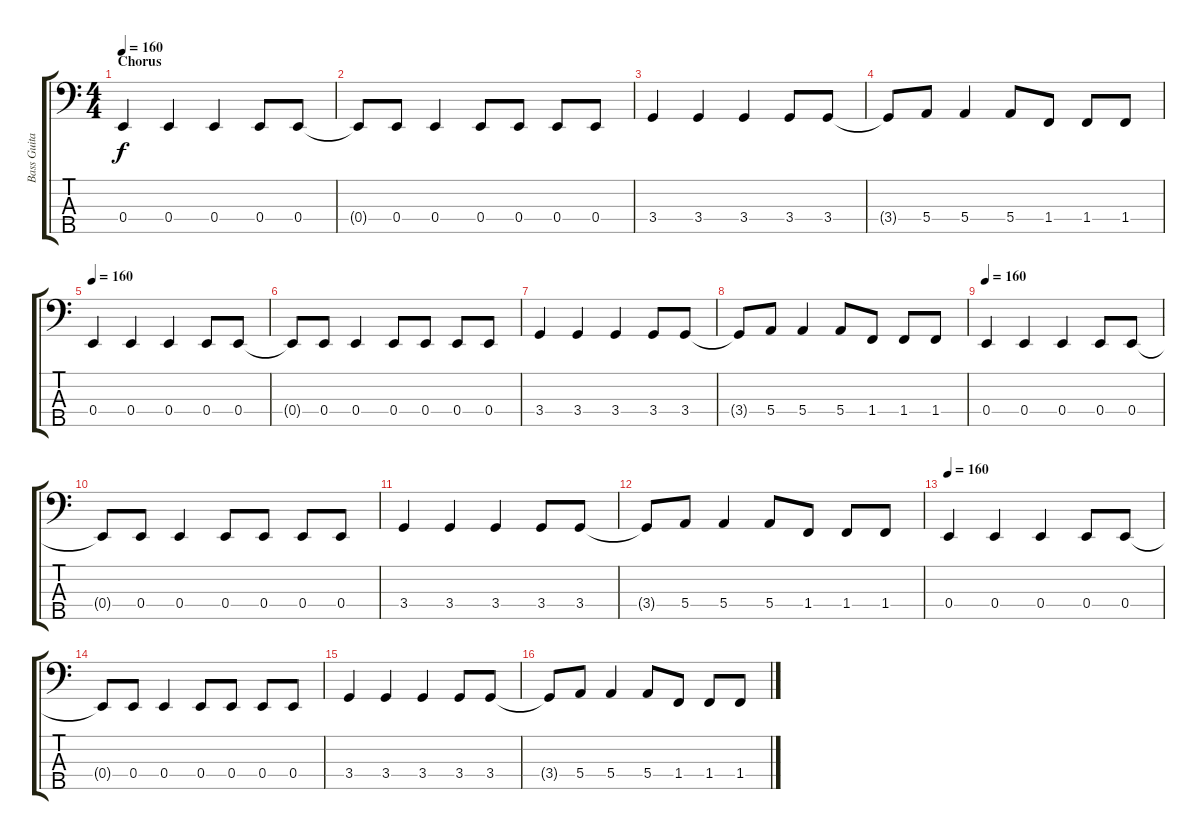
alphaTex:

\track ("Bass Guitar" "Bass Guita") {instrument electricbasspick}
\staff {score tabs}
\tuning (G2 D2 A1 E1 B0) {hide}
\ts (4 4)
\section ("" "Chorus")
\tempo 160
\clef f4
\ks c
0.4.4{dy f} 0.4.4 0.4.4 0.4.8 0.4.8 |
0.4{t}.8 0.4.8 0.4.4 0.4.8 0.4.8 0.4.8 0.4.8 |
3.4.4 3.4.4 3.4.4 3.4.8 3.4.8 |
3.4{t}.8 5.4.8 5.4.4 5.4.8 1.4.8 1.4.8 1.4.8 |
\tempo 160
0.4.4 0.4.4 0.4.4 0.4.8 0.4.8 |
0.4{t}.8 0.4.8 0.4.4 0.4.8 0.4.8 0.4.8 0.4.8 |
3.4.4 3.4.4 3.4.4 3.4.8 3.4.8 |
3.4{t}.8 5.4.8 5.4.4 5.4.8 1.4.8 1.4.8 1.4.8 |
\tempo 160
0.4.4 0.4.4 0.4.4 0.4.8 0.4.8 |
0.4{t}.8 0.4.8 0.4.4 0.4.8 0.4.8 0.4.8 0.4.8 |
3.4.4 3.4.4 3.4.4 3.4.8 3.4.8 |
3.4{t}.8 5.4.8 5.4.4 5.4.8 1.4.8 1.4.8 1.4.8 |
\tempo 160
0.4.4 0.4.4 0.4.4 0.4.8 0.4.8 |
0.4{t}.8 0.4.8 0.4.4 0.4.8 0.4.8 0.4.8 0.4.8 |
3.4.4 3.4.4 3.4.4 3.4.8 3.4.8 |
3.4{t}.8 5.4.8 5.4.4 5.4.8 1.4.8 1.4.8 1.4.8
